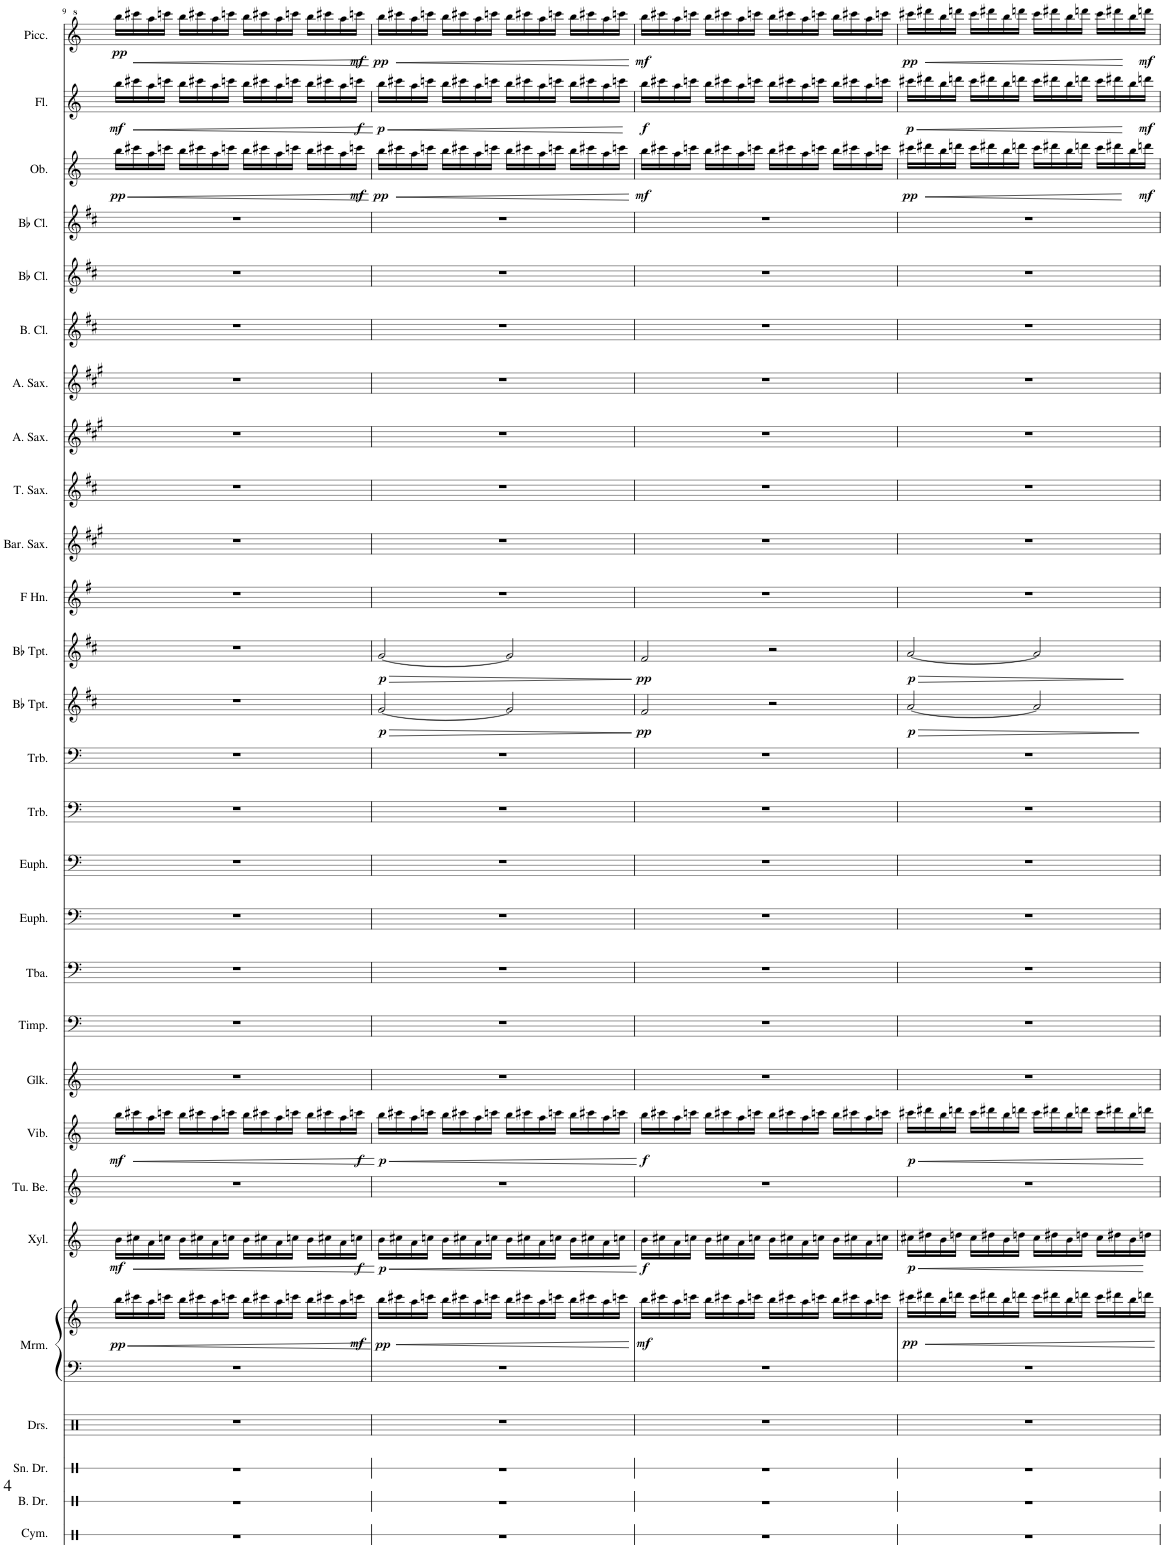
**kern	**kern	**kern	**kern	**kern	**kern	**dynam	**kern	**dynam	**kern	**kern	**dynam	**kern	**kern	**kern	**kern	**kern	**kern	**kern	**kern	**dynam	**kern	**dynam	**kern	**kern	**kern	**kern	**kern	**kern	**kern	**kern	**kern	**dynam	**kern	**dynam	**kern	**dynam
*part28	*part27	*part26	*part25	*part24	*part24	*part24	*part23	*part23	*part22	*part21	*part21	*part20	*part19	*part18	*part17	*part16	*part15	*part14	*part13	*part13	*part12	*part12	*part11	*part10	*part9	*part8	*part7	*part6	*part5	*part4	*part3	*part3	*part2	*part2	*part1	*part1
*staff29	*staff28	*staff27	*staff26	*staff25	*staff24	*staff24/25	*staff23	*staff23	*staff22	*staff21	*staff21	*staff20	*staff19	*staff18	*staff17	*staff16	*staff15	*staff14	*staff13	*staff13	*staff12	*staff12	*staff11	*staff10	*staff9	*staff8	*staff7	*staff6	*staff5	*staff4	*staff3	*staff3	*staff2	*staff2	*staff1	*staff1
*I"Cymbal	*I"Bass Drum	*I"Snare Drum	*I"Drumset	*I"Marimba	*	*	*I"Xylophone	*	*I"Tubular Bells	*I"Vibraphone	*	*I"Glockenspiel	*I"Timpani	*I"Tuba	*I"Euphonium	*I"Euphonium	*I"Trombone	*I"Trombone	*I"Bb Trumpet	*	*I"Bb Trumpet	*	*I"Horn in F	*I"Baritone Saxophone	*I"Tenor Saxophone	*I"Alto Saxophone	*I"Alto Saxophone	*I"Bass Clarinet	*I"Bb Clarinet	*I"Bb Clarinet	*I"Oboe	*	*I"Flute	*	*I"Piccolo	*
*I'Cym.	*I'B. Dr.	*I'Sn. Dr.	*I'Drs.	*I'Mrm.	*	*	*I'Xyl.	*	*I'Tu. Be.	*I'Vib.	*	*I'Glk.	*I'Timp.	*I'Tba.	*I'Euph.	*I'Euph.	*I'Trb.	*I'Trb.	*I'Bb Tpt.	*	*I'Bb Tpt.	*	*	*I'Bar. Sax.	*I'T. Sax.	*I'A. Sax.	*I'A. Sax.	*I'B. Cl.	*I'Bb Cl.	*I'Bb Cl.	*I'Ob.	*	*I'Fl.	*	*I'Picc.	*
!!LO:PB:g=z
*clefX	*clefX	*clefX	*clefX	*clefF4	*clefG2	*	*clefG2	*	*clefG2	*clefG2	*	*clefG2	*clefF4	*clefF4	*clefF4	*clefF4	*clefF4	*clefF4	*clefG2	*	*clefG2	*	*clefG2	*clefG2	*clefG2	*clefG2	*clefG2	*clefG2	*clefG2	*clefG2	*clefG2	*	*clefG2	*	*clefG^2	*
*	*	*	*	*	*	*	*Trd-7c-12	*	*	*	*	*Trd-14c-24	*	*	*	*	*	*	*Trd1c2	*	*Trd1c2	*	*Trd4c7	*Trd12c21	*Trd8c14	*Trd5c9	*Trd5c9	*Trd8c14	*Trd1c2	*Trd1c2	*	*	*	*	*Trd-7c-12	*
*k[]	*k[]	*k[]	*k[]	*k[]	*k[]	*	*k[]	*	*k[]	*k[]	*	*k[]	*k[]	*k[]	*k[]	*k[]	*k[]	*k[]	*k[f#c#]	*	*k[f#c#]	*	*k[f#]	*k[f#c#g#]	*k[f#c#]	*k[f#c#g#]	*k[f#c#g#]	*k[f#c#]	*k[f#c#]	*k[f#c#]	*k[]	*	*k[]	*	*k[]	*
*M4/4	*M4/4	*M4/4	*M4/4	*M4/4	*M4/4	*	*M4/4	*	*M4/4	*M4/4	*	*M4/4	*M4/4	*M4/4	*M4/4	*M4/4	*M4/4	*M4/4	*M4/4	*	*M4/4	*	*M4/4	*M4/4	*M4/4	*M4/4	*M4/4	*M4/4	*M4/4	*M4/4	*M4/4	*	*M4/4	*	*M4/4	*
=9	=9	=9	=9	=9	=9	=9	=9	=9	=9	=9	=9	=9	=9	=9	=9	=9	=9	=9	=9	=9	=9	=9	=9	=9	=9	=9	=9	=9	=9	=9	=9	=9	=9	=9	=9	=9
!	!	!	!	!	!	!LO:HP:b	!	!	!	!	!	!	!	!	!	!	!	!	!	!	!	!	!	!	!	!	!	!	!	!	!	!LO:HP:b	!	!	!	!
!	!	!	!	!	!	!LO:DY:n=1:b	!	!LO:DY:b	!	!	!LO:DY:b	!	!	!	!	!	!	!	!	!	!	!	!	!	!	!	!	!	!	!	!	!LO:DY:n=1:b	!	!LO:DY:b	!	!LO:DY:b
1r	1r	1r	1r	1r	16bb\LL	< pp	16b\LL	mf	1r	16bb\LL	mf	1r	1r	1r	1r	1r	1r	1r	1r	.	1r	.	1r	1r	1r	1r	1r	1r	1r	1r	16bb\LL	< pp	16bb\LL	mf	16bbb\LL	pp
!	!	!	!	!	!	!	!	!LO:HP:b	!	!	!LO:HP:b	!	!	!	!	!	!	!	!	!	!	!	!	!	!	!	!	!	!	!	!	!	!	!LO:HP:b	!	!LO:HP:b
.	.	.	.	.	16ccc#X\	.	16cc#X\	<	.	16ccc#X\	<	.	.	.	.	.	.	.	.	.	.	.	.	.	.	.	.	.	.	.	16ccc#X\	.	16ccc#X\	<	16cccc#X\	<
.	.	.	.	.	16aa\	.	16a\	.	.	16aa\	.	.	.	.	.	.	.	.	.	.	.	.	.	.	.	.	.	.	.	.	16aa\	.	16aa\	.	16aaa\	.
.	.	.	.	.	16cccn\JJ	.	16ccn\JJ	.	.	16cccn\JJ	.	.	.	.	.	.	.	.	.	.	.	.	.	.	.	.	.	.	.	.	16cccn\JJ	.	16cccn\JJ	.	16ccccn\JJ	.
.	.	.	.	.	16bb\LL	.	16b\LL	.	.	16bb\LL	.	.	.	.	.	.	.	.	.	.	.	.	.	.	.	.	.	.	.	.	16bb\LL	.	16bb\LL	.	16bbb\LL	.
.	.	.	.	.	16ccc#X\	.	16cc#X\	.	.	16ccc#X\	.	.	.	.	.	.	.	.	.	.	.	.	.	.	.	.	.	.	.	.	16ccc#X\	.	16ccc#X\	.	16cccc#X\	.
.	.	.	.	.	16aa\	.	16a\	.	.	16aa\	.	.	.	.	.	.	.	.	.	.	.	.	.	.	.	.	.	.	.	.	16aa\	.	16aa\	.	16aaa\	.
.	.	.	.	.	16cccn\JJ	.	16ccn\JJ	.	.	16cccn\JJ	.	.	.	.	.	.	.	.	.	.	.	.	.	.	.	.	.	.	.	.	16cccn\JJ	.	16cccn\JJ	.	16ccccn\JJ	.
.	.	.	.	.	16bb\LL	.	16b\LL	.	.	16bb\LL	.	.	.	.	.	.	.	.	.	.	.	.	.	.	.	.	.	.	.	.	16bb\LL	.	16bb\LL	.	16bbb\LL	.
.	.	.	.	.	16ccc#X\	.	16cc#X\	.	.	16ccc#X\	.	.	.	.	.	.	.	.	.	.	.	.	.	.	.	.	.	.	.	.	16ccc#X\	.	16ccc#X\	.	16cccc#X\	.
.	.	.	.	.	16aa\	.	16a\	.	.	16aa\	.	.	.	.	.	.	.	.	.	.	.	.	.	.	.	.	.	.	.	.	16aa\	.	16aa\	.	16aaa\	.
.	.	.	.	.	16cccn\JJ	.	16ccn\JJ	.	.	16cccn\JJ	.	.	.	.	.	.	.	.	.	.	.	.	.	.	.	.	.	.	.	.	16cccn\JJ	.	16cccn\JJ	.	16ccccn\JJ	.
.	.	.	.	.	16bb\LL	.	16b\LL	.	.	16bb\LL	.	.	.	.	.	.	.	.	.	.	.	.	.	.	.	.	.	.	.	.	16bb\LL	.	16bb\LL	.	16bbb\LL	.
.	.	.	.	.	16ccc#X\	.	16cc#X\	.	.	16ccc#X\	.	.	.	.	.	.	.	.	.	.	.	.	.	.	.	.	.	.	.	.	16ccc#X\	.	16ccc#X\	.	16cccc#X\	.
.	.	.	.	.	16aa\	.	16a\	.	.	16aa\	.	.	.	.	.	.	.	.	.	.	.	.	.	.	.	.	.	.	.	.	16aa\	.	16aa\	.	16aaa\	.
!	!	!	!	!	!	!LO:DY:n=2:b	!	!LO:DY:b	!	!	!LO:DY:b	!	!	!	!	!	!	!	!	!	!	!	!	!	!	!	!	!	!	!	!	!LO:DY:n=2:b	!	!LO:DY:b	!	!LO:DY:b
.	.	.	.	.	16cccn\JJ	mf	16ccn\JJ	f	.	16cccn\JJ	f	.	.	.	.	.	.	.	.	.	.	.	.	.	.	.	.	.	.	.	16cccn\JJ	mf	16cccn\JJ	f	16ccccn\JJ	mf
.	.	.	.	.	.	[	.	[	.	.	[	.	.	.	.	.	.	.	.	.	.	.	.	.	.	.	.	.	.	.	.	[	.	[	.	[
=10	=10	=10	=10	=10	=10	=10	=10	=10	=10	=10	=10	=10	=10	=10	=10	=10	=10	=10	=10	=10	=10	=10	=10	=10	=10	=10	=10	=10	=10	=10	=10	=10	=10	=10	=10	=10
!	!	!	!	!	!	!LO:DY:b	!	!LO:HP:b	!	!	!LO:HP:b	!	!	!	!	!	!	!	!	!LO:HP:b	!	!LO:HP:b	!	!	!	!	!	!	!	!	!	!	!	!LO:HP:b	!	!
!	!	!	!	!	!	!	!	!LO:DY:n=1:b	!	!	!LO:DY:n=1:b	!	!	!	!	!	!	!	!	!LO:DY:n=1:b	!	!LO:DY:n=1:b	!	!	!	!	!	!	!	!	!	!LO:DY:b	!	!LO:DY:n=1:b	!	!LO:DY:b
1r	1r	1r	1r	1r	16bb\LL	pp	16b\LL	< p	1r	16bb\LL	< p	1r	1r	1r	1r	1r	1r	1r	[2g/	> p	[2g/	> p	1r	1r	1r	1r	1r	1r	1r	1r	16bb\LL	pp	16bb\LL	< p	16bbb\LL	pp
!	!	!	!	!	!	!LO:HP:b	!	!	!	!	!	!	!	!	!	!	!	!	!	!	!	!	!	!	!	!	!	!	!	!	!	!LO:HP:b	!	!	!	!LO:HP:b
.	.	.	.	.	16ccc#X\	<	16cc#X\	.	.	16ccc#X\	.	.	.	.	.	.	.	.	.	.	.	.	.	.	.	.	.	.	.	.	16ccc#X\	<	16ccc#X\	.	16cccc#X\	<
.	.	.	.	.	16aa\	.	16a\	.	.	16aa\	.	.	.	.	.	.	.	.	.	.	.	.	.	.	.	.	.	.	.	.	16aa\	.	16aa\	.	16aaa\	.
.	.	.	.	.	16cccn\JJ	.	16ccn\JJ	.	.	16cccn\JJ	.	.	.	.	.	.	.	.	.	.	.	.	.	.	.	.	.	.	.	.	16cccn\JJ	.	16cccn\JJ	.	16ccccn\JJ	.
.	.	.	.	.	16bb\LL	.	16b\LL	.	.	16bb\LL	.	.	.	.	.	.	.	.	.	.	.	.	.	.	.	.	.	.	.	.	16bb\LL	.	16bb\LL	.	16bbb\LL	.
.	.	.	.	.	16ccc#X\	.	16cc#X\	.	.	16ccc#X\	.	.	.	.	.	.	.	.	.	.	.	.	.	.	.	.	.	.	.	.	16ccc#X\	.	16ccc#X\	.	16cccc#X\	.
.	.	.	.	.	16aa\	.	16a\	.	.	16aa\	.	.	.	.	.	.	.	.	.	.	.	.	.	.	.	.	.	.	.	.	16aa\	.	16aa\	.	16aaa\	.
.	.	.	.	.	16cccn\JJ	.	16ccn\JJ	.	.	16cccn\JJ	.	.	.	.	.	.	.	.	.	.	.	.	.	.	.	.	.	.	.	.	16cccn\JJ	.	16cccn\JJ	.	16ccccn\JJ	.
.	.	.	.	.	16bb\LL	.	16b\LL	.	.	16bb\LL	.	.	.	.	.	.	.	.	2g/]	.	2g/]	.	.	.	.	.	.	.	.	.	16bb\LL	.	16bb\LL	.	16bbb\LL	.
.	.	.	.	.	16ccc#X\	.	16cc#X\	.	.	16ccc#X\	.	.	.	.	.	.	.	.	.	.	.	.	.	.	.	.	.	.	.	.	16ccc#X\	.	16ccc#X\	.	16cccc#X\	.
.	.	.	.	.	16aa\	.	16a\	.	.	16aa\	.	.	.	.	.	.	.	.	.	.	.	.	.	.	.	.	.	.	.	.	16aa\	.	16aa\	.	16aaa\	.
.	.	.	.	.	16cccn\JJ	.	16ccn\JJ	.	.	16cccn\JJ	.	.	.	.	.	.	.	.	.	.	.	.	.	.	.	.	.	.	.	.	16cccn\JJ	.	16cccn\JJ	.	16ccccn\JJ	.
.	.	.	.	.	16bb\LL	.	16b\LL	.	.	16bb\LL	.	.	.	.	.	.	.	.	.	.	.	.	.	.	.	.	.	.	.	.	16bb\LL	.	16bb\LL	.	16bbb\LL	.
.	.	.	.	.	16ccc#X\	.	16cc#X\	.	.	16ccc#X\	.	.	.	.	.	.	.	.	.	.	.	.	.	.	.	.	.	.	.	.	16ccc#X\	.	16ccc#X\	.	16cccc#X\	.
.	.	.	.	.	16aa\	.	16a\	.	.	16aa\	.	.	.	.	.	.	.	.	.	.	.	.	.	.	.	.	.	.	.	.	16aa\	.	16aa\	.	16aaa\	.
.	.	.	.	.	16cccn\JJ	.	16ccn\JJ	.	.	16cccn\JJ	.	.	.	.	.	.	.	.	.	.	.	.	.	.	.	.	.	.	.	.	16cccn\JJ	.	16cccn\JJ	.	16ccccn\JJ	.
.	.	.	.	.	.	[	.	[	.	.	[	.	.	.	.	.	.	.	.	]	.	]	.	.	.	.	.	.	.	.	.	[	.	[	.	[
=11	=11	=11	=11	=11	=11	=11	=11	=11	=11	=11	=11	=11	=11	=11	=11	=11	=11	=11	=11	=11	=11	=11	=11	=11	=11	=11	=11	=11	=11	=11	=11	=11	=11	=11	=11	=11
!	!	!	!	!	!	!LO:DY:b	!	!LO:DY:b	!	!	!LO:DY:b	!	!	!	!	!	!	!	!	!LO:DY:b	!	!LO:DY:b	!	!	!	!	!	!	!	!	!	!LO:DY:b	!	!LO:DY:b	!	!LO:DY:b
1r	1r	1r	1r	1r	16bb\LL	mf	16b\LL	f	1r	16bb\LL	f	1r	1r	1r	1r	1r	1r	1r	2f#/	pp	2f#/	pp	1r	1r	1r	1r	1r	1r	1r	1r	16bb\LL	mf	16bb\LL	f	16bbb\LL	mf
.	.	.	.	.	16ccc#X\	.	16cc#X\	.	.	16ccc#X\	.	.	.	.	.	.	.	.	.	.	.	.	.	.	.	.	.	.	.	.	16ccc#X\	.	16ccc#X\	.	16cccc#X\	.
.	.	.	.	.	16aa\	.	16a\	.	.	16aa\	.	.	.	.	.	.	.	.	.	.	.	.	.	.	.	.	.	.	.	.	16aa\	.	16aa\	.	16aaa\	.
.	.	.	.	.	16cccn\JJ	.	16ccn\JJ	.	.	16cccn\JJ	.	.	.	.	.	.	.	.	.	.	.	.	.	.	.	.	.	.	.	.	16cccn\JJ	.	16cccn\JJ	.	16ccccn\JJ	.
.	.	.	.	.	16bb\LL	.	16b\LL	.	.	16bb\LL	.	.	.	.	.	.	.	.	.	.	.	.	.	.	.	.	.	.	.	.	16bb\LL	.	16bb\LL	.	16bbb\LL	.
.	.	.	.	.	16ccc#X\	.	16cc#X\	.	.	16ccc#X\	.	.	.	.	.	.	.	.	.	.	.	.	.	.	.	.	.	.	.	.	16ccc#X\	.	16ccc#X\	.	16cccc#X\	.
.	.	.	.	.	16aa\	.	16a\	.	.	16aa\	.	.	.	.	.	.	.	.	.	.	.	.	.	.	.	.	.	.	.	.	16aa\	.	16aa\	.	16aaa\	.
.	.	.	.	.	16cccn\JJ	.	16ccn\JJ	.	.	16cccn\JJ	.	.	.	.	.	.	.	.	.	.	.	.	.	.	.	.	.	.	.	.	16cccn\JJ	.	16cccn\JJ	.	16ccccn\JJ	.
.	.	.	.	.	16bb\LL	.	16b\LL	.	.	16bb\LL	.	.	.	.	.	.	.	.	2r	.	2r	.	.	.	.	.	.	.	.	.	16bb\LL	.	16bb\LL	.	16bbb\LL	.
.	.	.	.	.	16ccc#X\	.	16cc#X\	.	.	16ccc#X\	.	.	.	.	.	.	.	.	.	.	.	.	.	.	.	.	.	.	.	.	16ccc#X\	.	16ccc#X\	.	16cccc#X\	.
.	.	.	.	.	16aa\	.	16a\	.	.	16aa\	.	.	.	.	.	.	.	.	.	.	.	.	.	.	.	.	.	.	.	.	16aa\	.	16aa\	.	16aaa\	.
.	.	.	.	.	16cccn\JJ	.	16ccn\JJ	.	.	16cccn\JJ	.	.	.	.	.	.	.	.	.	.	.	.	.	.	.	.	.	.	.	.	16cccn\JJ	.	16cccn\JJ	.	16ccccn\JJ	.
.	.	.	.	.	16bb\LL	.	16b\LL	.	.	16bb\LL	.	.	.	.	.	.	.	.	.	.	.	.	.	.	.	.	.	.	.	.	16bb\LL	.	16bb\LL	.	16bbb\LL	.
.	.	.	.	.	16ccc#X\	.	16cc#X\	.	.	16ccc#X\	.	.	.	.	.	.	.	.	.	.	.	.	.	.	.	.	.	.	.	.	16ccc#X\	.	16ccc#X\	.	16cccc#X\	.
.	.	.	.	.	16aa\	.	16a\	.	.	16aa\	.	.	.	.	.	.	.	.	.	.	.	.	.	.	.	.	.	.	.	.	16aa\	.	16aa\	.	16aaa\	.
.	.	.	.	.	16cccn\JJ	.	16ccn\JJ	.	.	16cccn\JJ	.	.	.	.	.	.	.	.	.	.	.	.	.	.	.	.	.	.	.	.	16cccn\JJ	.	16cccn\JJ	.	16ccccn\JJ	.
=12	=12	=12	=12	=12	=12	=12	=12	=12	=12	=12	=12	=12	=12	=12	=12	=12	=12	=12	=12	=12	=12	=12	=12	=12	=12	=12	=12	=12	=12	=12	=12	=12	=12	=12	=12	=12
!	!	!	!	!	!	!LO:DY:b	!	!LO:HP:b	!	!	!LO:HP:b	!	!	!	!	!	!	!	!	!LO:HP:b	!	!LO:HP:b	!	!	!	!	!	!	!	!	!	!	!	!LO:HP:b	!	!
!	!	!	!	!	!	!	!	!LO:DY:n=1:b	!	!	!LO:DY:n=1:b	!	!	!	!	!	!	!	!	!LO:DY:n=1:b	!	!LO:DY:n=1:b	!	!	!	!	!	!	!	!	!	!LO:DY:b	!	!LO:DY:n=1:b	!	!LO:DY:b
1r	1r	1r	1r	1r	16ccc#X\LL	pp	16cc#X\LL	< p	1r	16ccc#X\LL	< p	1r	1r	1r	1r	1r	1r	1r	[2a/	> p	[2a/	> p	1r	1r	1r	1r	1r	1r	1r	1r	16ccc#X\LL	pp	16ccc#X\LL	< p	16cccc#X\LL	pp
!	!	!	!	!	!	!LO:HP:b	!	!	!	!	!	!	!	!	!	!	!	!	!	!	!	!	!	!	!	!	!	!	!	!	!	!LO:HP:b	!	!	!	!LO:HP:b
.	.	.	.	.	16ddd#X\	<	16dd#X\	.	.	16ddd#X\	.	.	.	.	.	.	.	.	.	.	.	.	.	.	.	.	.	.	.	.	16ddd#X\	<	16ddd#X\	.	16dddd#X\	<
.	.	.	.	.	16bb\	.	16b\	.	.	16bb\	.	.	.	.	.	.	.	.	.	.	.	.	.	.	.	.	.	.	.	.	16bb\	.	16bb\	.	16bbb\	.
.	.	.	.	.	16dddn\JJ	.	16ddn\JJ	.	.	16dddn\JJ	.	.	.	.	.	.	.	.	.	.	.	.	.	.	.	.	.	.	.	.	16dddn\JJ	.	16dddn\JJ	.	16ddddn\JJ	.
.	.	.	.	.	16ccc#\LL	.	16cc#\LL	.	.	16ccc#\LL	.	.	.	.	.	.	.	.	.	.	.	.	.	.	.	.	.	.	.	.	16ccc#\LL	.	16ccc#\LL	.	16cccc#\LL	.
.	.	.	.	.	16ddd#X\	.	16dd#X\	.	.	16ddd#X\	.	.	.	.	.	.	.	.	.	.	.	.	.	.	.	.	.	.	.	.	16ddd#X\	.	16ddd#X\	.	16dddd#X\	.
.	.	.	.	.	16bb\	.	16b\	.	.	16bb\	.	.	.	.	.	.	.	.	.	.	.	.	.	.	.	.	.	.	.	.	16bb\	.	16bb\	.	16bbb\	.
.	.	.	.	.	16dddn\JJ	.	16ddn\JJ	.	.	16dddn\JJ	.	.	.	.	.	.	.	.	.	.	.	.	.	.	.	.	.	.	.	.	16dddn\JJ	.	16dddn\JJ	.	16ddddn\JJ	.
.	.	.	.	.	16ccc#\LL	.	16cc#\LL	.	.	16ccc#\LL	.	.	.	.	.	.	.	.	2a/]	.	2a/]	.	.	.	.	.	.	.	.	.	16ccc#\LL	.	16ccc#\LL	.	16cccc#\LL	.
.	.	.	.	.	16ddd#X\	.	16dd#X\	.	.	16ddd#X\	.	.	.	.	.	.	.	.	.	.	.	.	.	.	.	.	.	.	.	.	16ddd#X\	.	16ddd#X\	.	16dddd#X\	.
.	.	.	.	.	16bb\	.	16b\	.	.	16bb\	.	.	.	.	.	.	.	.	.	.	.	.	.	.	.	.	.	.	.	.	16bb\	.	16bb\	.	16bbb\	.
.	.	.	.	.	16dddn\JJ	.	16ddn\JJ	.	.	16dddn\JJ	.	.	.	.	.	.	.	.	.	.	.	.	.	.	.	.	.	.	.	.	16dddn\JJ	.	16dddn\JJ	.	16ddddn\JJ	.
.	.	.	.	.	16ccc#\LL	.	16cc#\LL	.	.	16ccc#\LL	.	.	.	.	.	.	.	.	.	.	.	.	.	.	.	.	.	.	.	.	16ccc#\LL	.	16ccc#\LL	.	16cccc#\LL	.
.	.	.	.	.	16ddd#X\	.	16dd#X\	.	.	16ddd#X\	.	.	.	.	.	.	.	.	.	.	.	.	.	.	.	.	.	.	.	.	16ddd#X\	.	16ddd#X\	.	16dddd#X\	.
.	.	.	.	.	16bb\	.	16b\	.	.	16bb\	.	.	.	.	.	.	.	.	.	.	.	.	.	.	.	.	.	.	.	.	16bb\	.	16bb\	.	16bbb\	.
!	!	!	!	!	!	!	!	!	!	!	!	!	!	!	!	!	!	!	!	!	!	!	!	!	!	!	!	!	!	!	!	!LO:DY:b	!	!LO:DY:n=2:b	!	!LO:DY:b
.	.	.	.	.	16dddn\JJ	.	16ddn\JJ	.	.	16dddn\JJ	.	.	.	.	.	.	.	.	.	.	.	.	.	.	.	.	.	.	.	.	16dddn\JJ	mf	16dddn\JJ	mf	16ddddn\JJ	mf
.	.	.	.	.	.	[	.	[	.	.	[	.	.	.	.	.	.	.	.	]	.	]	.	.	.	.	.	.	.	.	.	[	.	[	.	[
=	=	=	=	=	=	=	=	=	=	=	=	=	=	=	=	=	=	=	=	=	=	=	=	=	=	=	=	=	=	=	=	=	=	=	=	=
*-	*-	*-	*-	*-	*-	*-	*-	*-	*-	*-	*-	*-	*-	*-	*-	*-	*-	*-	*-	*-	*-	*-	*-	*-	*-	*-	*-	*-	*-	*-	*-	*-	*-	*-	*-	*-
